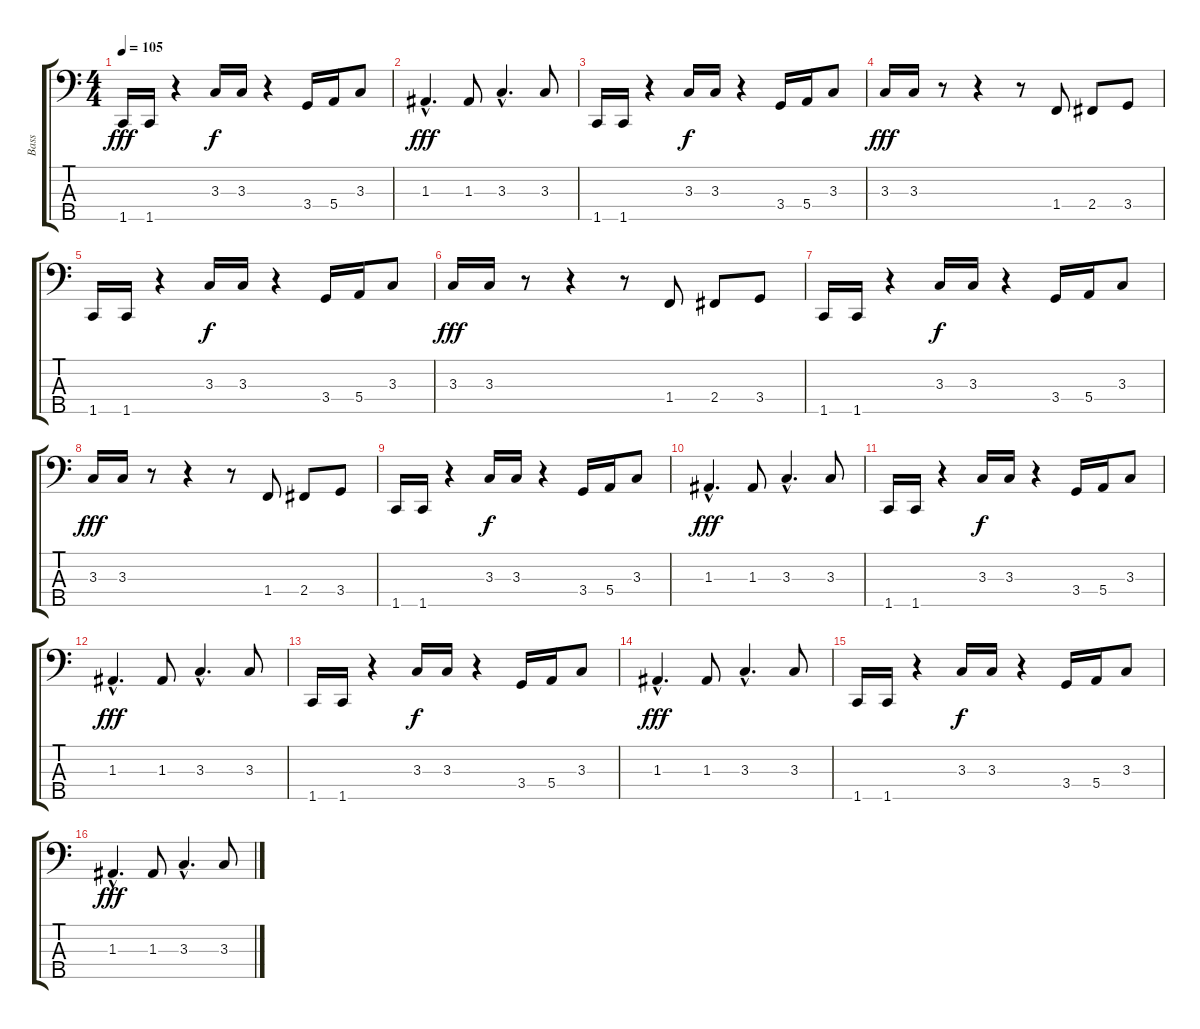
\track ("Bass" "Bass") {instrument synthbass1}
\staff {score tabs}
\tuning (G2 D2 A1 E1 B0) {hide}
\ts (4 4)
\tempo 105
\clef f4
\ks c
1.5.16{dy fff} 1.5.16 r.4 3.3.16{dy f} 3.3.16 r.4 3.4.16 5.4.16 3.3.8 |
1.3{hac}.4{d dy fff} 1.3.8 3.3{hac}.4{d} 3.3.8 |
1.5.16 1.5.16 r.4 3.3.16{dy f} 3.3.16 r.4 3.4.16 5.4.16 3.3.8 |
3.3.16{dy fff} 3.3.16 r.8 r.4 r.8 1.4.8 2.4.8 3.4.8 |
1.5.16 1.5.16 r.4 3.3.16{dy f} 3.3.16 r.4 3.4.16 5.4.16 3.3.8 |
3.3.16{dy fff} 3.3.16 r.8 r.4 r.8 1.4.8 2.4.8 3.4.8 |
1.5.16 1.5.16 r.4 3.3.16{dy f} 3.3.16 r.4 3.4.16 5.4.16 3.3.8 |
3.3.16{dy fff} 3.3.16 r.8 r.4 r.8 1.4.8 2.4.8 3.4.8 |
1.5.16 1.5.16 r.4 3.3.16{dy f} 3.3.16 r.4 3.4.16 5.4.16 3.3.8 |
1.3{hac}.4{d dy fff} 1.3.8 3.3{hac}.4{d} 3.3.8 |
1.5.16 1.5.16 r.4 3.3.16{dy f} 3.3.16 r.4 3.4.16 5.4.16 3.3.8 |
1.3{hac}.4{d dy fff} 1.3.8 3.3{hac}.4{d} 3.3.8 |
1.5.16 1.5.16 r.4 3.3.16{dy f} 3.3.16 r.4 3.4.16 5.4.16 3.3.8 |
1.3{hac}.4{d dy fff} 1.3.8 3.3{hac}.4{d} 3.3.8 |
1.5.16 1.5.16 r.4 3.3.16{dy f} 3.3.16 r.4 3.4.16 5.4.16 3.3.8 |
1.3{hac}.4{d dy fff} 1.3.8 3.3{hac}.4{d} 3.3.8
